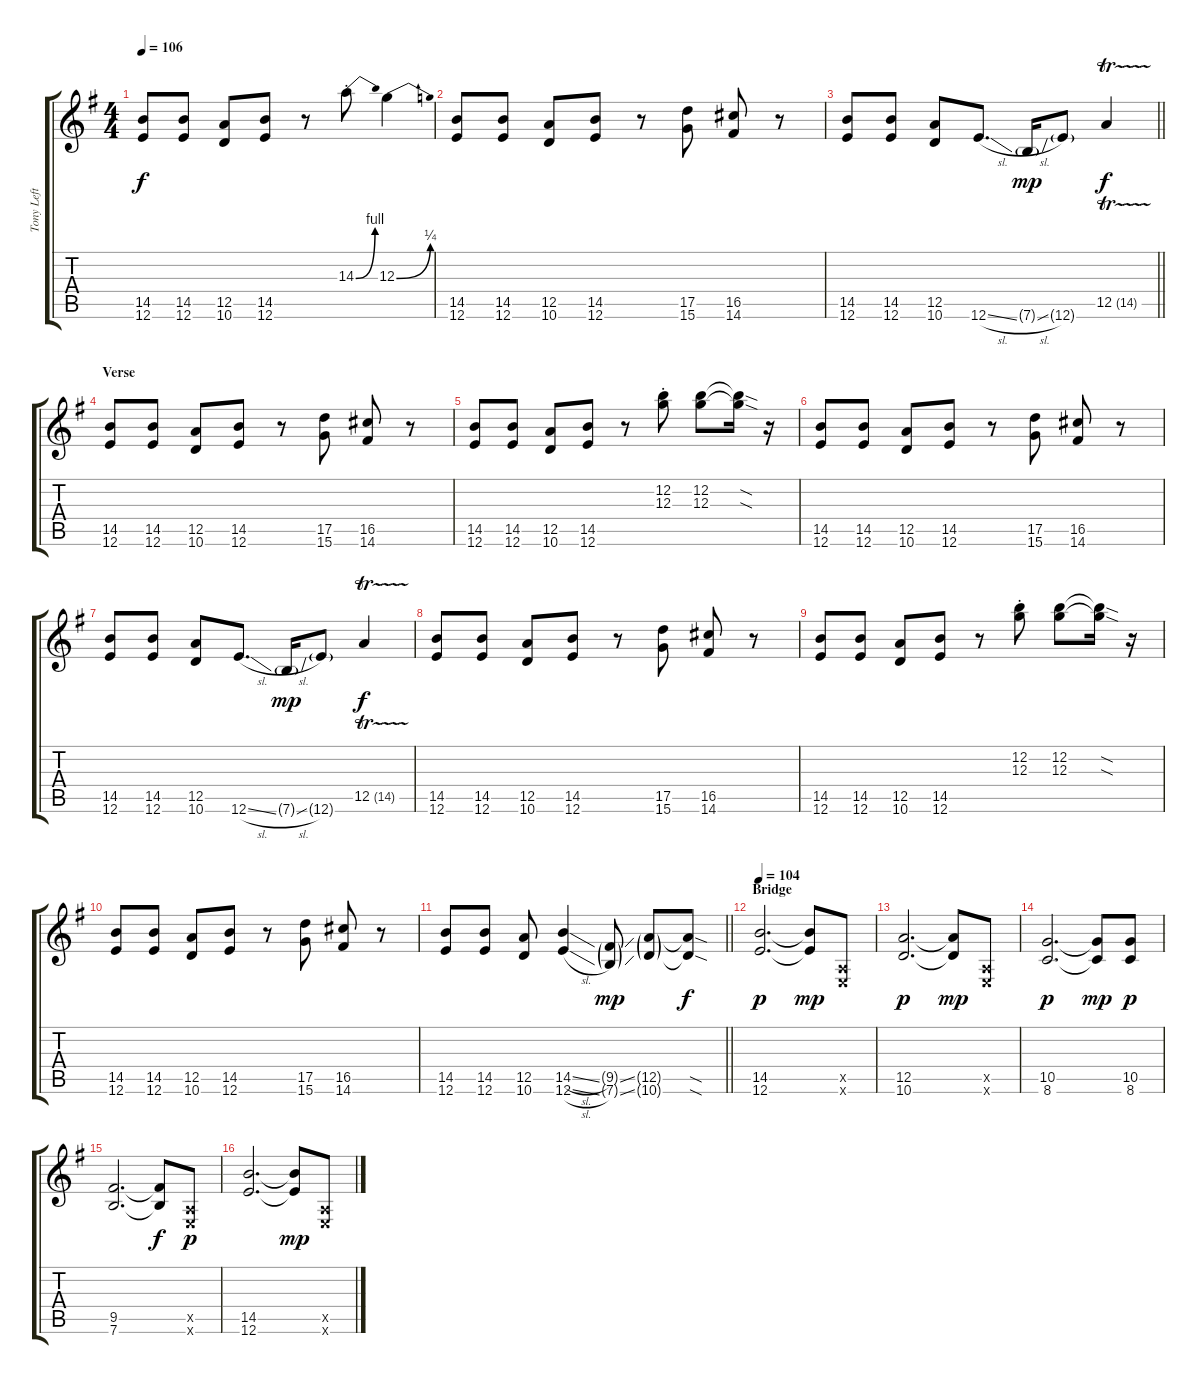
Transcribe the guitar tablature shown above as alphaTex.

\track ("Tony Left channel" "Tony Left ") {instrument distortionguitar}
\staff {score tabs}
\tuning (E4 B3 G3 D3 A2 E2) {hide}
\ts (4 4)
\tempo 106
\clef g2
\ks eminor
(14.5 12.6).8{dy f} (14.5 12.6).8 (12.5 10.6).8 (14.5 12.6).8 r.8 14.3{be (bend 0 0 60 4) st}.8 12.3{be (bend 0 0 60 1)}.4 |
(14.5 12.6).8 (14.5 12.6).8 (12.5 10.6).8 (14.5 12.6).8 r.8 (17.5 15.6).8 (16.5 14.6).8 r.8 |
\barLineRight lightlight
(14.5 12.6).8 (14.5 12.6).8 (12.5 10.6).8 12.6{sl}.8{d} 7.6{sl g}.16{dy mp} 12.6{g}.8 12.5{tr (14 32)}.4{dy f} |
\section ("" "Verse")
(14.5 12.6).8 (14.5 12.6).8 (12.5 10.6).8 (14.5 12.6).8 r.8 (17.5 15.6).8 (16.5 14.6).8 r.8 |
(14.5 12.6).8 (14.5 12.6).8 (12.5 10.6).8 (14.5 12.6).8 r.8 (12.2{st} 12.3{st}).8 (12.2 12.3).8 (12.2{sod t} 12.3{sod t}).16 r.16 |
(14.5 12.6).8 (14.5 12.6).8 (12.5 10.6).8 (14.5 12.6).8 r.8 (17.5 15.6).8 (16.5 14.6).8 r.8 |
(14.5 12.6).8 (14.5 12.6).8 (12.5 10.6).8 12.6{sl}.8{d} 7.6{sl g}.16{dy mp} 12.6{g}.8 12.5{tr (14 32)}.4{dy f} |
(14.5 12.6).8 (14.5 12.6).8 (12.5 10.6).8 (14.5 12.6).8 r.8 (17.5 15.6).8 (16.5 14.6).8 r.8 |
(14.5 12.6).8 (14.5 12.6).8 (12.5 10.6).8 (14.5 12.6).8 r.8 (12.2{st} 12.3{st}).8 (12.2 12.3).8 (12.2{sod t} 12.3{sod t}).16 r.16 |
(14.5 12.6).8 (14.5 12.6).8 (12.5 10.6).8 (14.5 12.6).8 r.8 (17.5 15.6).8 (16.5 14.6).8 r.8 |
\barLineRight lightlight
(14.5 12.6).8 (14.5 12.6).8 (12.5 10.6).8 (14.5{sl} 12.6{sl}).4 (9.5{ss g} 7.6{ss g}).8{dy mp} (12.5{g} 10.6{g}).8 (12.5{sod t} 10.6{sod t}).8{dy f} |
\section ("" "Bridge")
\tempo 104
(14.5 12.6).2{d dy p volume 10} (14.5{t} 12.6{t}).8{dy mp} (0.5{x} 0.6{x}).8{volume 13} |
(12.5 10.6).2{d dy p volume 10} (12.5{t} 10.6{t}).8{dy mp} (0.5{x} 0.6{x}).8{volume 13} |
(10.5 8.6).2{d dy p volume 10} (10.5{t} 8.6{t}).8{dy mp} (10.5 8.6).8{dy p volume 13} |
(9.5 7.6).2{d volume 10} (9.5{t} 7.6{t}).8{dy f} (0.5{x} 0.6{x}).8{dy p volume 13} |
(14.5 12.6).2{d volume 10} (14.5{t} 12.6{t}).8{dy mp} (0.5{x} 0.6{x}).8{volume 13}
